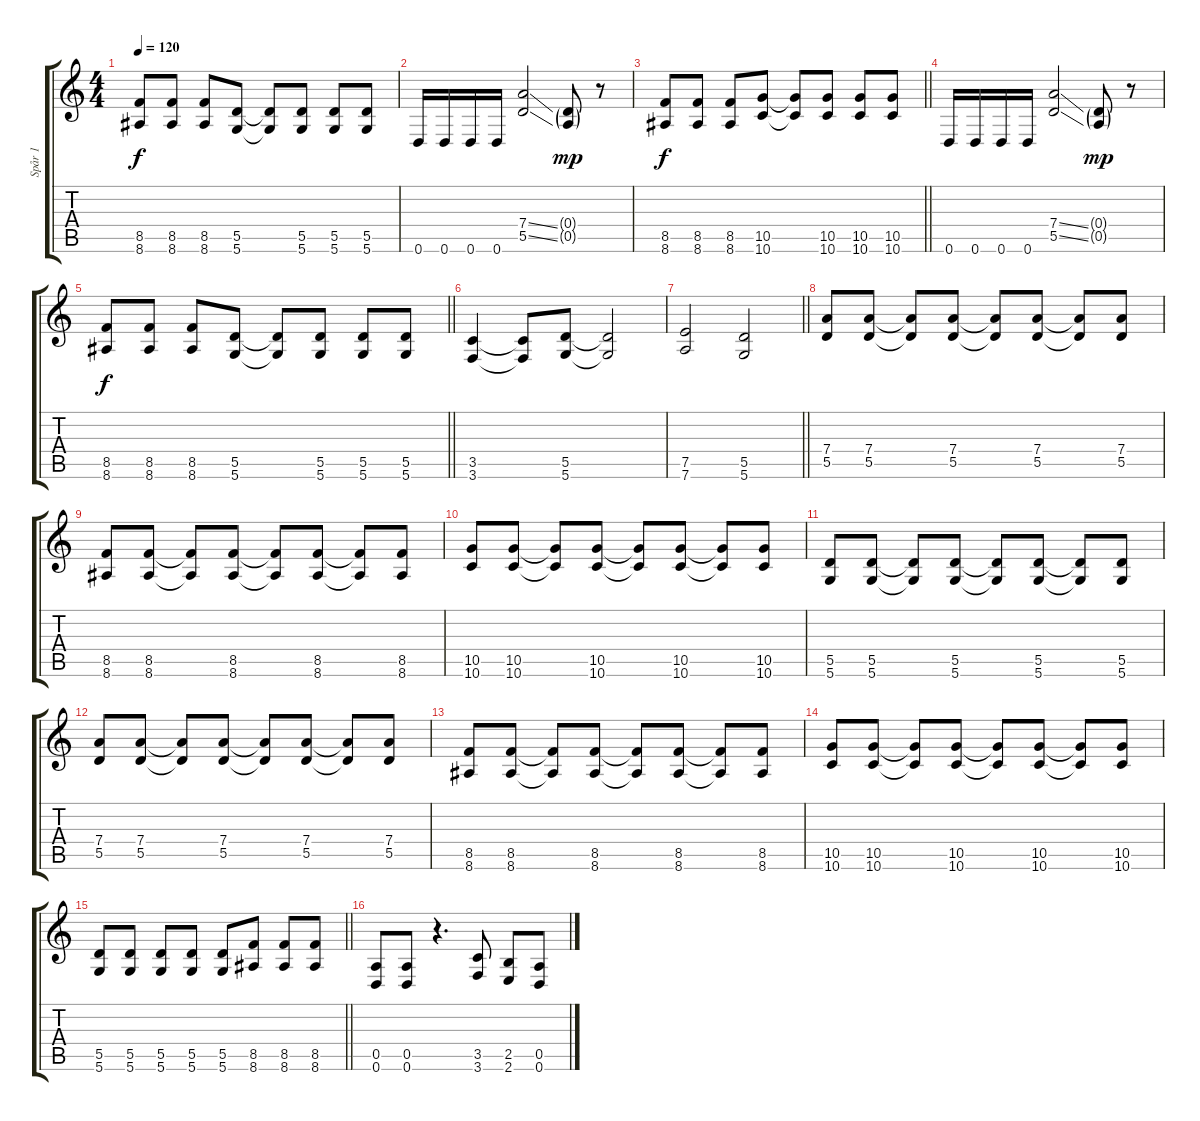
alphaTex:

\track ("Spår 1" "Spår 1") {instrument distortionguitar}
\staff {score tabs}
\tuning (E4 B3 G3 D3 A2 D2) {hide}
\ts (4 4)
\tempo 120
\clef g2
\ks c
(8.5 8.6).8{dy f} (8.5 8.6).8 (8.5 8.6).8 (5.5 5.6).8 (5.5{t} 5.6{t}).8 (5.5 5.6).8 (5.5 5.6).8 (5.5 5.6).8 |
0.6.16 0.6.16 0.6.16 0.6.16 (7.4{ss} 5.5{ss}).2 (0.4{g} 0.5{g}).8{dy mp} r.8 |
\barLineRight lightlight
(8.5 8.6).8{dy f} (8.5 8.6).8 (8.5 8.6).8 (10.5 10.6).8 (10.5{t} 10.6{t}).8 (10.5 10.6).8 (10.5 10.6).8 (10.5 10.6).8 |
0.6.16 0.6.16 0.6.16 0.6.16 (7.4{ss} 5.5{ss}).2 (0.4{g} 0.5{g}).8{dy mp} r.8 |
\barLineRight lightlight
(8.5 8.6).8{dy f} (8.5 8.6).8 (8.5 8.6).8 (5.5 5.6).8 (5.5{t} 5.6{t}).8 (5.5 5.6).8 (5.5 5.6).8 (5.5 5.6).8 |
(3.5 3.6).4{volume 10} (3.5{t} 3.6{t}).8 (5.5 5.6).8 (5.5{t} 5.6{t}).2 |
\barLineRight lightlight
(7.5 7.6).2 (5.5 5.6).2 |
(7.4 5.5).8{volume 13} (7.4 5.5).8 (7.4{t} 5.5{t}).8 (7.4 5.5).8 (7.4{t} 5.5{t}).8 (7.4 5.5).8 (7.4{t} 5.5{t}).8 (7.4 5.5).8 |
(8.5 8.6).8 (8.5 8.6).8 (8.5{t} 8.6{t}).8 (8.5 8.6).8 (8.5{t} 8.6{t}).8 (8.5 8.6).8 (8.5{t} 8.6{t}).8 (8.5 8.6).8 |
(10.5 10.6).8 (10.5 10.6).8 (10.5{t} 10.6{t}).8 (10.5 10.6).8 (10.5{t} 10.6{t}).8 (10.5 10.6).8 (10.5{t} 10.6{t}).8 (10.5 10.6).8 |
(5.5 5.6).8 (5.5 5.6).8 (5.5{t} 5.6{t}).8 (5.5 5.6).8 (5.5{t} 5.6{t}).8 (5.5 5.6).8 (5.5{t} 5.6{t}).8 (5.5 5.6).8 |
(7.4 5.5).8 (7.4 5.5).8 (7.4{t} 5.5{t}).8 (7.4 5.5).8 (7.4{t} 5.5{t}).8 (7.4 5.5).8 (7.4{t} 5.5{t}).8 (7.4 5.5).8 |
(8.5 8.6).8 (8.5 8.6).8 (8.5{t} 8.6{t}).8 (8.5 8.6).8 (8.5{t} 8.6{t}).8 (8.5 8.6).8 (8.5{t} 8.6{t}).8 (8.5 8.6).8 |
(10.5 10.6).8 (10.5 10.6).8 (10.5{t} 10.6{t}).8 (10.5 10.6).8 (10.5{t} 10.6{t}).8 (10.5 10.6).8 (10.5{t} 10.6{t}).8 (10.5 10.6).8 |
\barLineRight lightlight
(5.5 5.6).8 (5.5 5.6).8 (5.5 5.6).8 (5.5 5.6).8 (5.5 5.6).8 (8.5 8.6).8 (8.5 8.6).8 (8.5 8.6).8 |
(0.5 0.6).8 (0.5 0.6).8 r.4{d} (3.5 3.6).8 (2.5 2.6).8 (0.5 0.6).8
